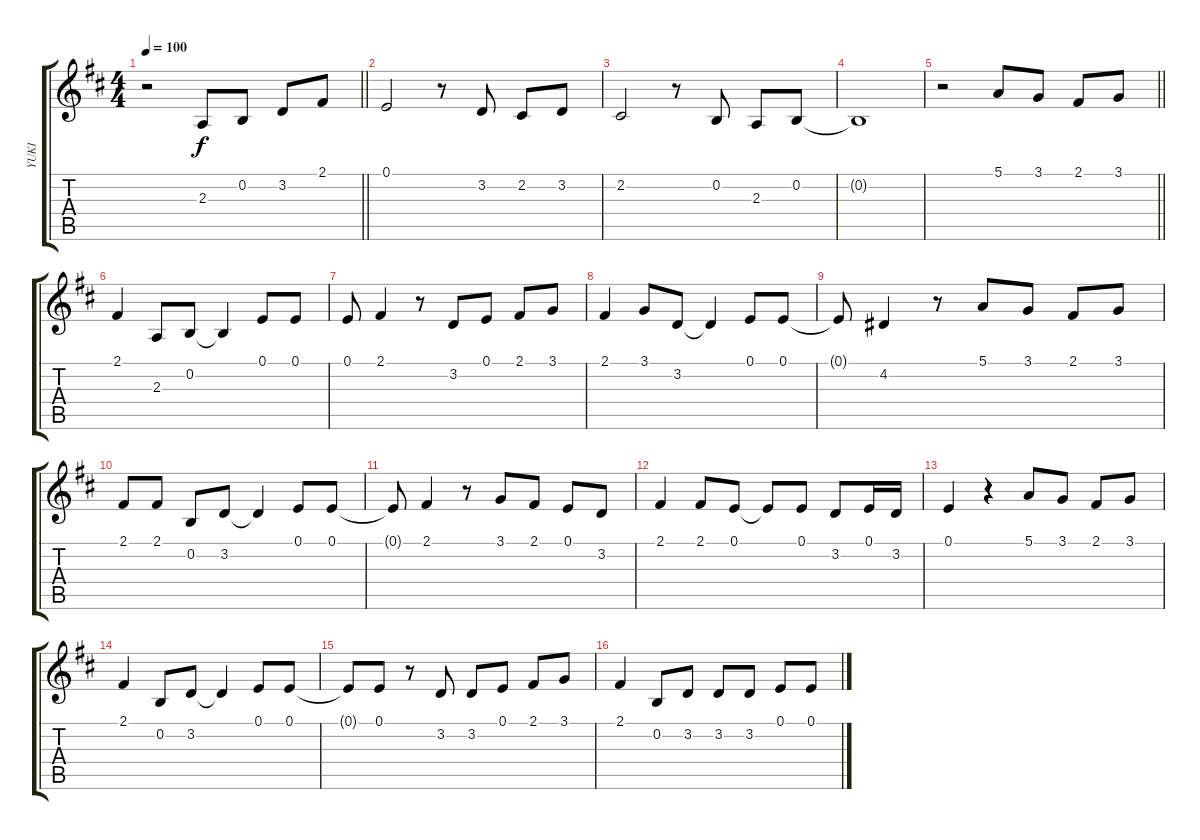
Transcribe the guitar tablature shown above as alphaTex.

\track ("YUKI" "YUKI") {instrument sopranosax}
\staff {score tabs}
\tuning (E4 B3 G3 D3 A2 E2) {hide}
\ts (4 4)
\tempo 100
\clef g2
\barLineRight lightlight
\ks d
r.2{dy f instrument sopranosax} 2.3.8 0.2.8 3.2.8 2.1.8 |
0.1.2 r.8 3.2.8 2.2.8 3.2.8 |
2.2.2 r.8 0.2.8 2.3.8 0.2.8 |
0.2{t}.1 |
\barLineRight lightlight
r.2 5.1.8 3.1.8 2.1.8 3.1.8 |
2.1.4 2.3.8 0.2.8 0.2{t}.4 0.1.8 0.1.8 |
0.1.8 2.1.4 r.8 3.2.8 0.1.8 2.1.8 3.1.8 |
2.1.4 3.1.8 3.2.8 3.2{t}.4 0.1.8 0.1.8 |
0.1{t}.8 4.2.4 r.8 5.1.8 3.1.8 2.1.8 3.1.8 |
2.1.8 2.1.8 0.2.8 3.2.8 3.2{t}.4 0.1.8 0.1.8 |
0.1{t}.8 2.1.4 r.8 3.1.8 2.1.8 0.1.8 3.2.8 |
2.1.4 2.1.8 0.1.8 0.1{t}.8 0.1.8 3.2.8 0.1.16 3.2.16 |
0.1.4 r.4 5.1.8 3.1.8 2.1.8 3.1.8 |
2.1.4 0.2.8 3.2.8 3.2{t}.4 0.1.8 0.1.8 |
0.1{t}.8 0.1.8 r.8 3.2.8 3.2.8 0.1.8 2.1.8 3.1.8 |
2.1.4 0.2.8 3.2.8 3.2.8 3.2.8 0.1.8 0.1.8
